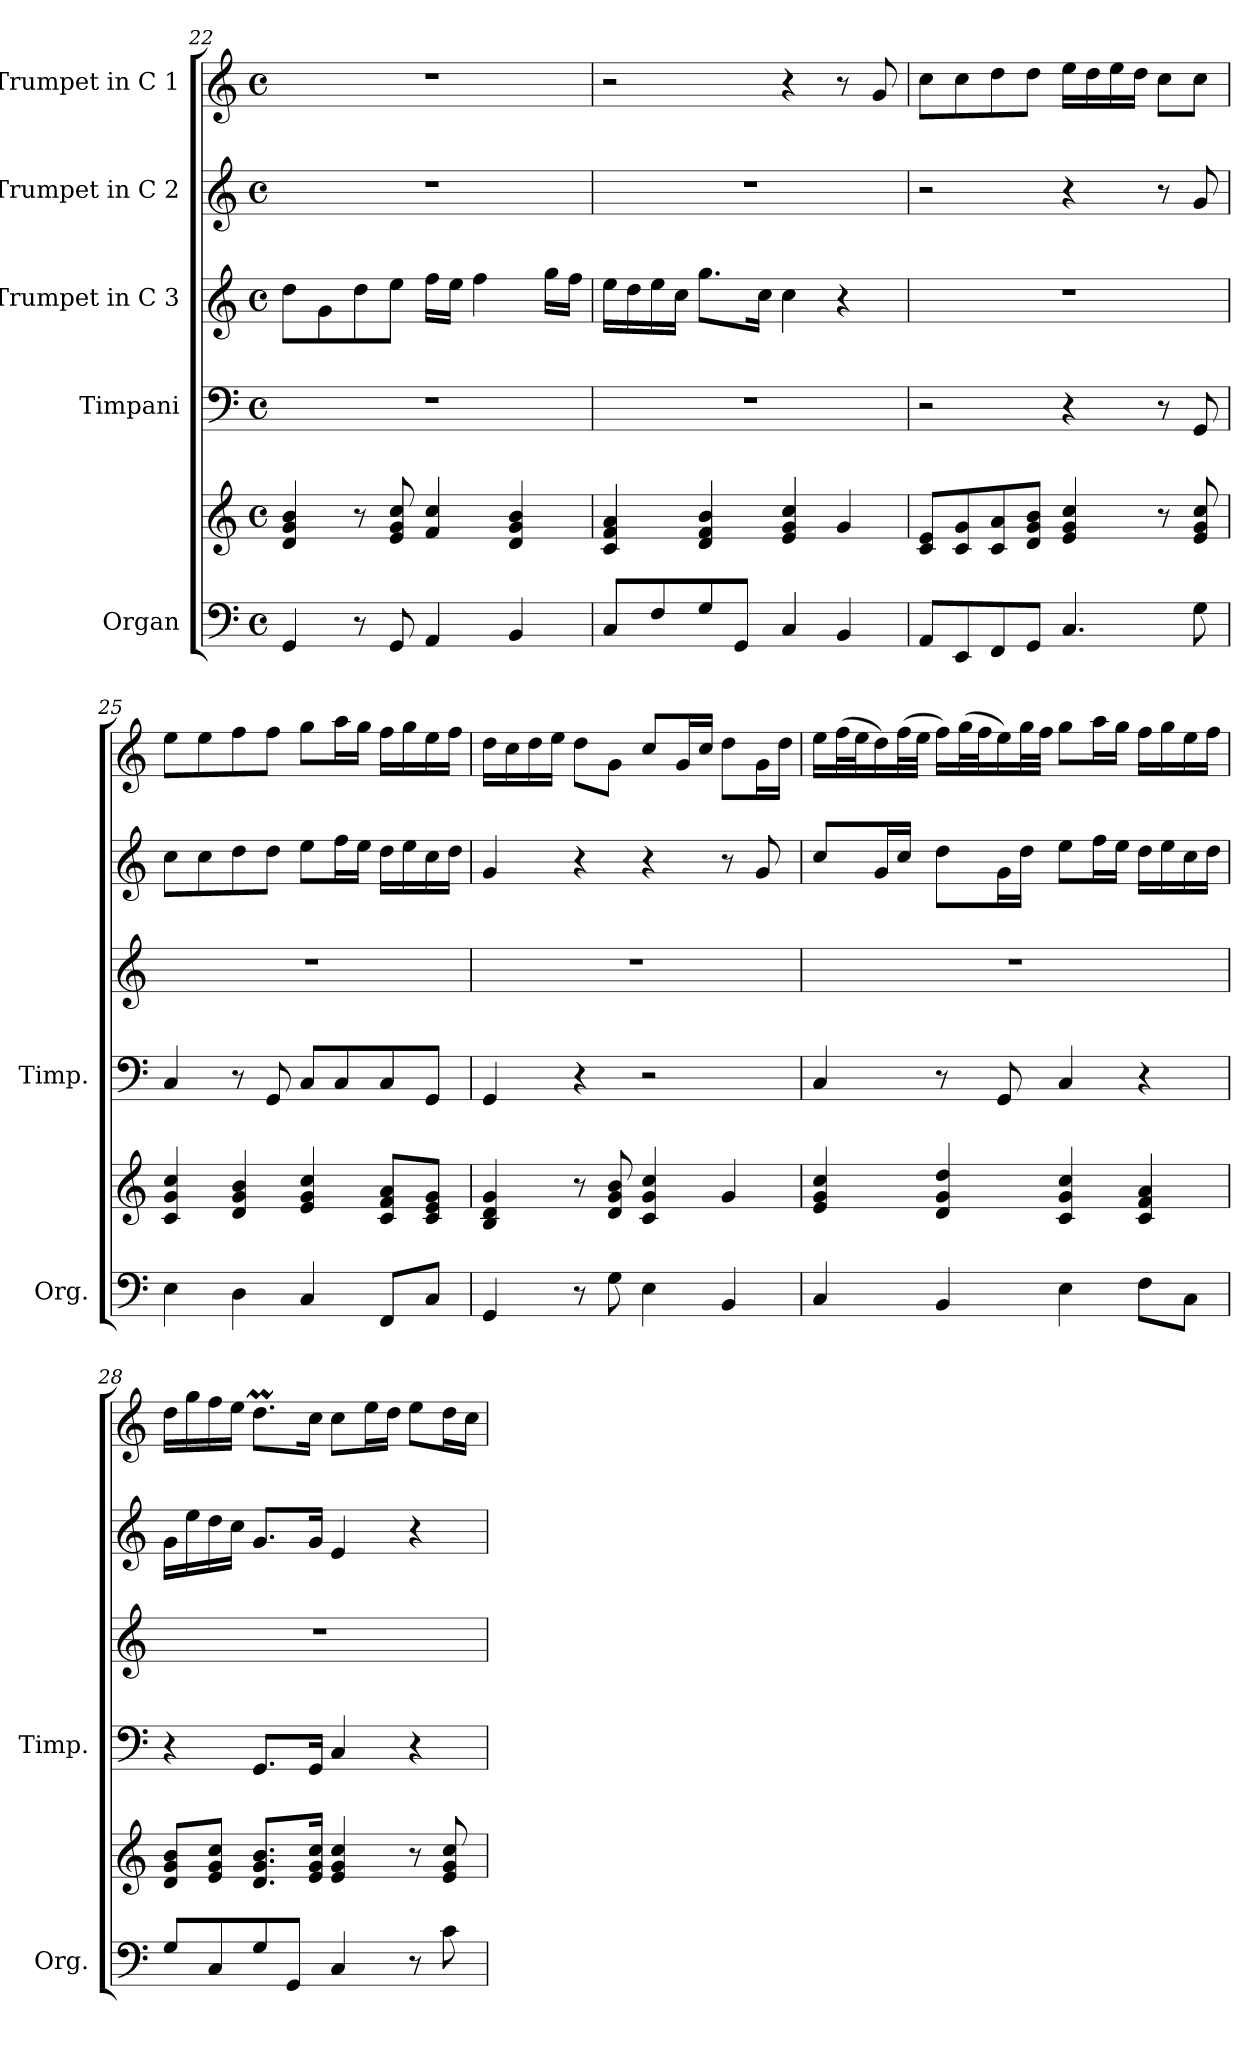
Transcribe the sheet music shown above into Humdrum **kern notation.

**kern	**kern	**kern	**kern	**kern	**kern
*part5	*part5	*part4	*part3	*part2	*part1
*staff6	*staff5	*staff4	*staff3	*staff2	*staff1
*I"Organ	*	*I"Timpani	*I"Trumpet in C 3	*I"Trumpet in C 2	*I"Trumpet in C 1
*I'Org.	*	*I'Timp.	*	*	*
*clefF4	*clefG2	*clefF4	*clefG2	*clefG2	*clefG2
*k[]	*k[]	*k[]	*k[]	*k[]	*k[]
*M4/4	*M4/4	*M4/4	*M4/4	*M4/4	*M4/4
*met(c)	*met(c)	*met(c)	*met(c)	*met(c)	*met(c)
=22	=22	=22	=22	=22	=22
4GG/	4d/ 4g/ 4b/	1r	8dd\L	1r	1r
.	.	.	8g\	.	.
8r	8r	.	8dd\	.	.
8GG/	8e/ 8g/ 8cc/	.	8ee\J	.	.
4AA/	4f/ 4cc/	.	16ff\LL	.	.
.	.	.	16ee\JJ	.	.
.	.	.	4ff\	.	.
4BB/	4d/ 4g/ 4b/	.	.	.	.
.	.	.	16gg\LL	.	.
.	.	.	16ff\JJ	.	.
!!LO:PB:g=z
=23	=23	=23	=23	=23	=23
8C/L	4c/ 4f/ 4a/	1r	16ee\LL	1r	2r
.	.	.	16dd\	.	.
8F/	.	.	16ee\	.	.
.	.	.	16cc\JJ	.	.
8G/	4d/ 4f/ 4b/	.	8.gg\L	.	.
8GG/J	.	.	.	.	.
.	.	.	16cc\Jk	.	.
4C/	4e/ 4g/ 4cc/	.	4cc\	.	4r
4BB/	4g/	.	4r	.	8r
.	.	.	.	.	8g/
=24	=24	=24	=24	=24	=24
8AA/L	8c/ 8e/L	2r	1r	2r	8cc\L
8EE/	8c/ 8g/	.	.	.	8cc\
8FF/	8c/ 8a/	.	.	.	8dd\
8GG/J	8d/ 8g/ 8b/J	.	.	.	8dd\J
4.C/	4e/ 4g/ 4cc/	4r	.	4r	16ee\LL
.	.	.	.	.	16dd\
.	.	.	.	.	16ee\
.	.	.	.	.	16dd\JJ
.	8r	8r	.	8r	8cc\L
8G\	8e/ 8g/ 8cc/	8GG/	.	8g/	8cc\J
=25	=25	=25	=25	=25	=25
4E\	4c/ 4g/ 4cc/	4C/	1r	8cc\L	8ee\L
.	.	.	.	8cc\	8ee\
4D\	4d/ 4g/ 4b/	8r	.	8dd\	8ff\
.	.	8GG/	.	8dd\J	8ff\J
4C/	4e/ 4g/ 4cc/	8C/L	.	8ee\L	8gg\L
.	.	8C/	.	16ff\L	16aa\L
.	.	.	.	16ee\JJ	16gg\JJ
8FF/L	8c/ 8f/ 8a/L	8C/	.	16dd\LL	16ff\LL
.	.	.	.	16ee\	16gg\
8C/J	8c/ 8e/ 8g/J	8GG/J	.	16cc\	16ee\
.	.	.	.	16dd\JJ	16ff\JJ
=26	=26	=26	=26	=26	=26
4GG/	4B/ 4d/ 4g/	4GG/	1r	4g/	16dd\LL
.	.	.	.	.	16cc\
.	.	.	.	.	16dd\
.	.	.	.	.	16ee\JJ
8r	8r	4r	.	4r	8dd\L
8G\	8d/ 8g/ 8b/	.	.	.	8g\J
4E\	4c/ 4g/ 4cc/	2r	.	4r	8cc/L
.	.	.	.	.	16g/L
.	.	.	.	.	16cc/JJ
4BB/	4g/	.	.	8r	8dd\L
.	.	.	.	8g/	16g\L
.	.	.	.	.	16dd\JJ
!!LO:LB:g=z
=27	=27	=27	=27	=27	=27
4C/	4e/ 4g/ 4cc/	4C/	1r	8cc/L	16ee\LL
.	.	.	.	.	(>32ff\L
.	.	.	.	.	32ee\J
.	.	.	.	16g/L	16dd\)
.	.	.	.	16cc/JJ	(>32ff\L
.	.	.	.	.	32ee\JJJ
4BB/	4d/ 4g/ 4dd/	8r	.	8dd\L	16ff\LL)
.	.	.	.	.	(>32gg\L
.	.	.	.	.	32ff\J
.	.	8GG/	.	16g\L	16ee\)
.	.	.	.	16dd\JJ	32gg\L
.	.	.	.	.	32ff\JJJ
4E\	4c/ 4g/ 4cc/	4C/	.	8ee\L	8gg\L
.	.	.	.	16ff\L	16aa\L
.	.	.	.	16ee\JJ	16gg\JJ
8F\L	4c/ 4f/ 4a/	4r	.	16dd\LL	16ff\LL
.	.	.	.	16ee\	16gg\
8C\J	.	.	.	16cc\	16ee\
.	.	.	.	16dd\JJ	16ff\JJ
=28	=28	=28	=28	=28	=28
8G/L	8d/ 8g/ 8b/L	4r	1r	16g\LL	16dd\LL
.	.	.	.	16ee\	16gg\
8C/	8e/ 8g/ 8cc/J	.	.	16dd\	16ff\
.	.	.	.	16cc\JJ	16ee\JJ
8G/	8.d/ 8.g/ 8.b/L	8.GG/L	.	8.g/L	8.ddM\L
8GG/J	.	.	.	.	.
.	16e/ 16g/ 16cc/Jk	16GG/Jk	.	16g/Jk	16cc\Jk
4C/	4e/ 4g/ 4cc/	4C/	.	4e/	8cc\L
.	.	.	.	.	16ee\L
.	.	.	.	.	16dd\JJ
8r	8r	4r	.	4r	8ee\L
8c\	8e/ 8g/ 8cc/	.	.	.	16dd\L
.	.	.	.	.	16cc\JJ
=	=	=	=	=	=
*-	*-	*-	*-	*-	*-
